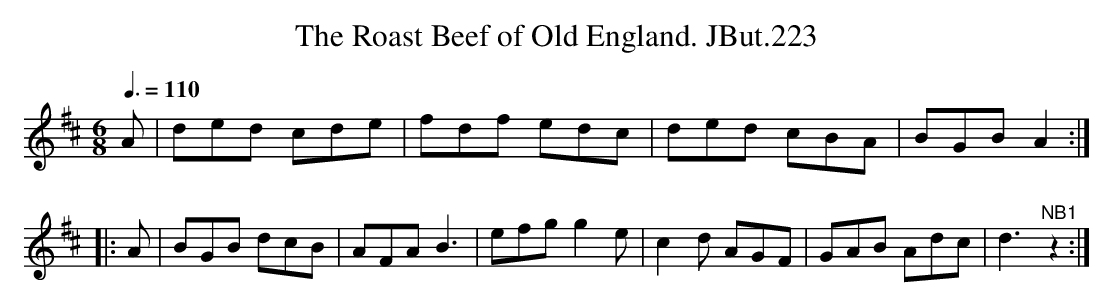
X:1
T:Roast Beef of Old England. JBut.223, The
M:6/8
L:1/8
Q:3/8=110
K:D
A|ded cde|fdf edc|ded cBA|BGB A2:|
|:A|BGB dcB|AFA B3|efg g2e|c2d AGF|GAB Adc|d3 "^NB1"z2:|
